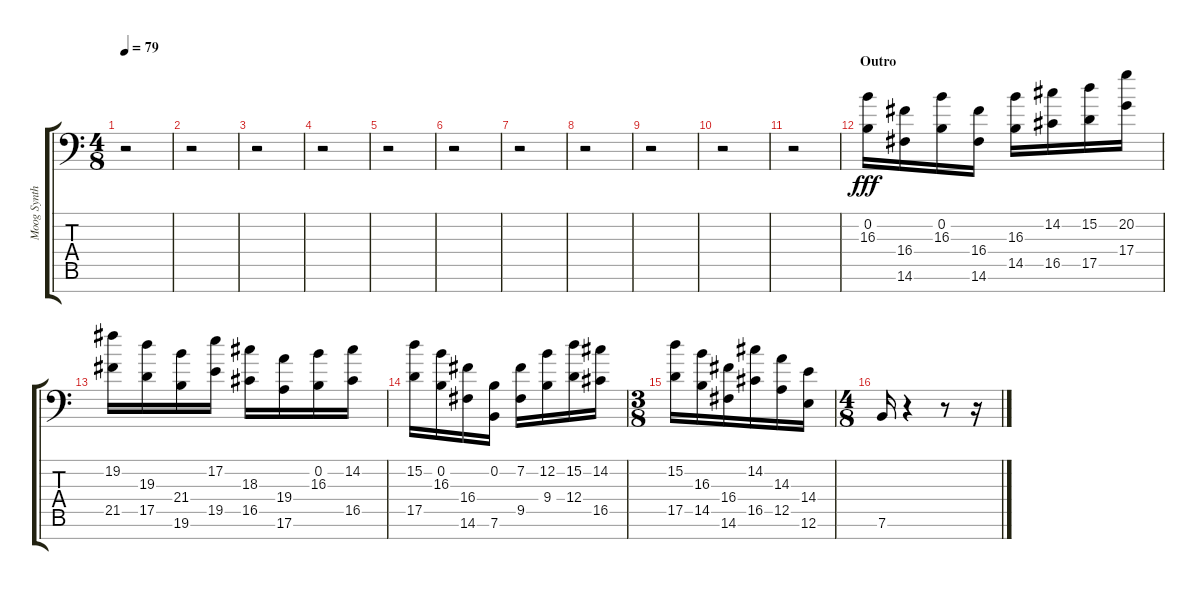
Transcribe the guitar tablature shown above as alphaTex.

\track ("Moog Synth" "Moog Synth") {instrument lead8bassandlead}
\staff {score tabs}
\tuning (B7 B3 G3 D3 A2 E2 C-1) {hide}
\ts (4 8)
\tempo 79
\clef f4
\ks c
r.2{dy f} |
r.2 |
r.2 |
r.2 |
r.2 |
r.2 |
r.2 |
r.2 |
r.2 |
r.2 |
r.2 |
\section ("" "Outro")
(0.2 16.3).16{dy fff} (16.4 14.6).16 (0.2 16.3).16 (16.4 14.6).16 (16.3 14.5).16 (14.2 16.5).16 (15.2 17.5).16 (20.2 17.4).16 |
(19.2 21.5).16 (19.3 17.5).16 (21.4 19.6).16 (17.2 19.5).16 (18.3 16.5).16 (19.4 17.6).16 (0.2 16.3).16 (14.2 16.5).16 |
(15.2 17.5).16 (0.2 16.3).16 (16.4 14.6).16 (0.2 7.6).16 (7.2 9.5).16 (12.2 9.4).16 (15.2 12.4).16 (14.2 16.5).16 |
\ts (3 8)
(15.2 17.5).16 (16.3 14.5).16 (16.4 14.6).16 (14.2 16.5).16 (14.3 12.5).16 (14.4 12.6).16 |
\ts (4 8)
7.6.16 r.4 r.8 r.16
